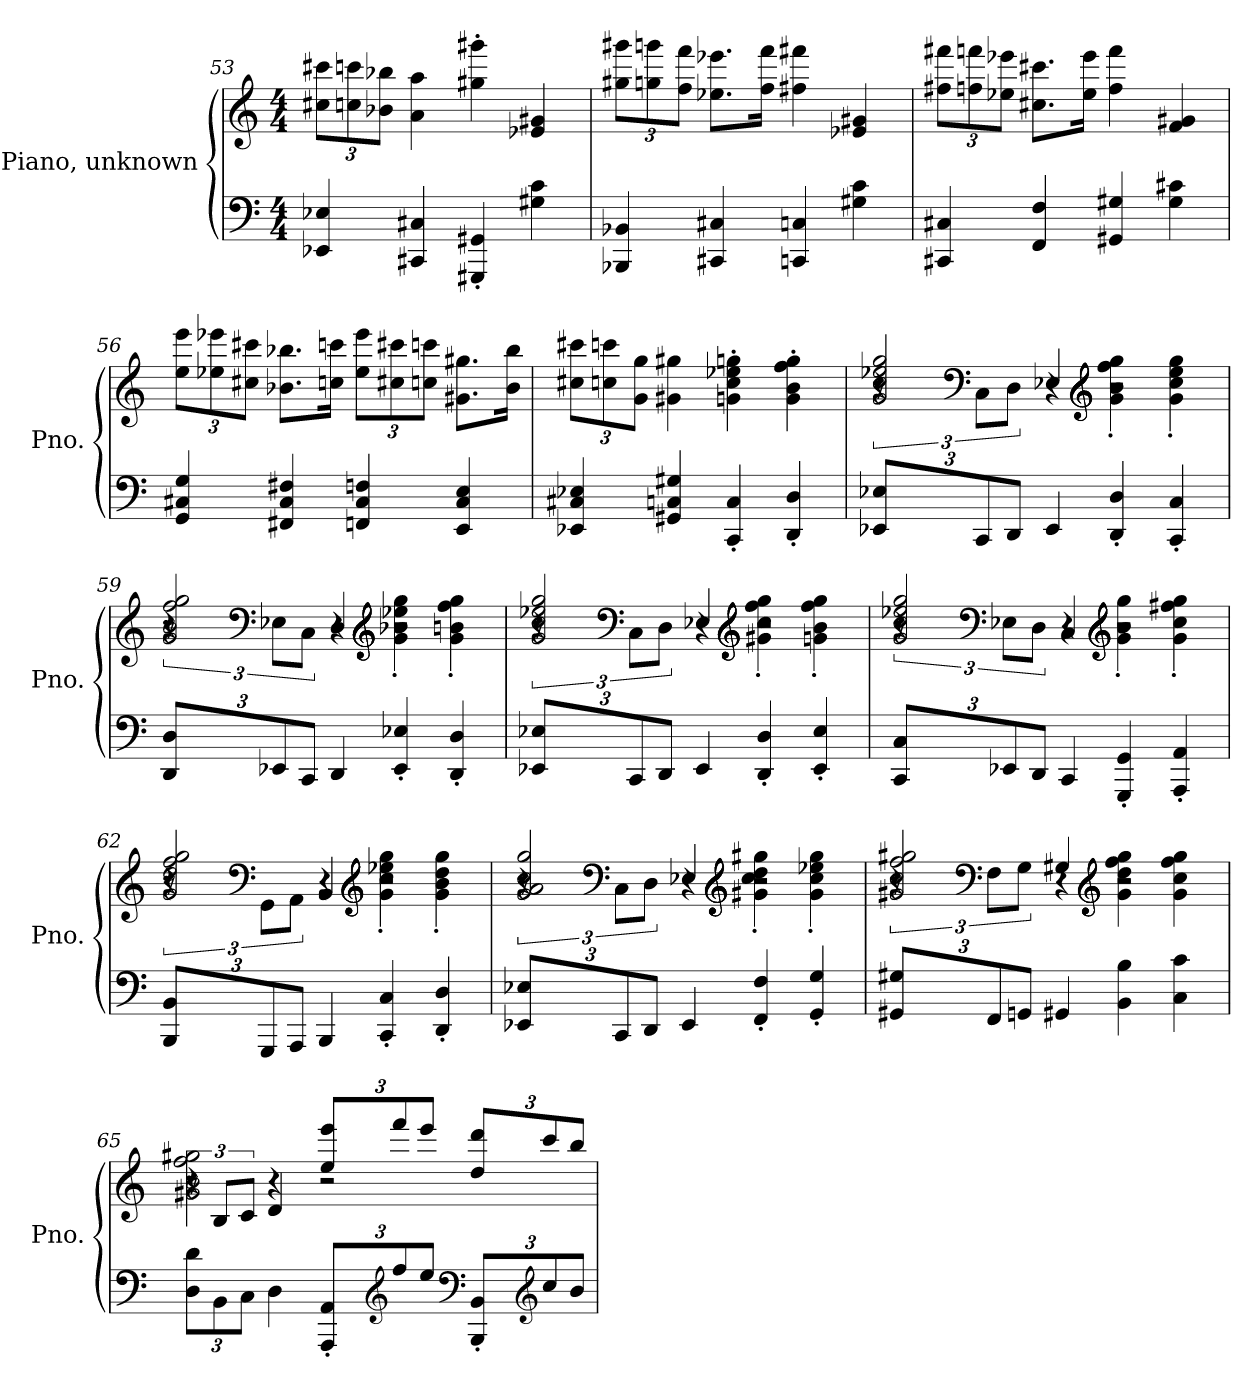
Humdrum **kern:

**kern	**kern
*part1	*part1
*staff2	*staff1
*I"Piano, unknown	*
*I'Pno.	*
!!LO:LB:g=z
*clefF4	*clefG2
*k[]	*k[]
*M4/4	*M4/4
*	*Xbrackettup
=53	=53
4EE-X/ 4E-X/	12cc#X\ 12ccc#X\L
.	12ccn\ 12cccn\
.	12b-X\ 12bb-X\J
4CC#X/ 4C#X/	4a\ 4aa\
4GGG#X/' 4GG#X/'	4gg#X\' 4ggg#X\'
4G#X\ 4c\	4e-X/ 4g#X/
=54	=54
4BBB-X/ 4BB-X/	12gg#X\ 12ggg#X\L
.	12ggn\ 12gggn\
.	12ff\ 12fff\J
4CC#X/ 4C#X/	8.ee-X\ 8.eee-X\L
.	16ff\ 16fff\Jk
4CCn/ 4Cn/	4ff#X\ 4fff#X\
4G#X\ 4c\	4e-X/ 4g#X/
=55	=55
4CC#X/ 4C#X/	12ff#X\ 12fff#X\L
.	12ffn\ 12fffn\
.	12ee-X\ 12eee-X\J
4FF/ 4F/	8.cc#X\ 8.ccc#X\L
.	16ee-\ 16eee-\Jk
4GG#X/ 4G#X/	4ff\ 4fff\
4G#\ 4c#X\	4f/ 4g#X/
!!LO:LB:g=z
=56	=56
4GG/ 4C#X/ 4G/	12ee\ 12eee\L
.	12ee-X\ 12eee-X\
.	12cc#X\ 12ccc#X\J
4FF#X/ 4C#/ 4F#X/	8.b-X\ 8.bb-X\L
.	16ccn\ 16cccn\Jk
4FFn/ 4C#/ 4Fn/	12ee-\ 12eee-\L
.	12cc#X\ 12ccc#X\
.	12ccn\ 12cccn\J
4EE/ 4C#/ 4E/	8.g#X\ 8.gg#X\L
.	16b-\ 16bb-\Jk
=57	=57
4EE-X/ 4C#X/ 4E-X/	12cc#X\ 12ccc#X\L
.	12ccn\ 12cccn\
.	12g\ 12gg\J
4GG#X/ 4Cn/ 4G#X/	4g#X\ 4gg#X\
4CC/' 4C/'	4gn\' 4cc\' 4ee-X\' 4ggn\'
4DD/' 4D/'	4g\' 4b\' 4ff\' 4gg\'
=58	=58
*	*^
*Xbrackettup	*	*brackettup
*	*	*^
12EE-X/ 12E-X/L	2g/ 2cc/ 2ee-X/ 2gg/	12r	4r
*	*clefF4	*	*
12CC/	.	12C\L	.
12DD/J	.	12D\J	.
4EE-/	.	4r	4E-X/
*	*clefG2	*	*
4DD/' 4D/'	2r	4g\' 4b\' 4ff\' 4gg\'	2r
4CC/' 4C/'	.	4g\' 4cc\' 4ee-\' 4gg\'	.
!!LO:PB:g=z	!!	!!
=59	=59	=59	=59
12DD/ 12D/L	2g/ 2b/ 2ff/ 2gg/	12r	4r
*	*clefF4	*	*
12EE-X/	.	12E-X\L	.
12CC/J	.	12C\J	.
4DD/	.	4r	4D/
*	*clefG2	*	*
4EE-/' 4E-X/'	2r	4g\' 4b-X\' 4ee-X\' 4gg\'	2r
4DD/' 4D/'	.	4g\' 4bn\' 4ff\' 4gg\'	.
=60	=60	=60	=60
12EE-X/ 12E-X/L	2g/ 2cc/ 2ee-X/ 2gg/	12r	4r
*	*clefF4	*	*
12CC/	.	12C\L	.
12DD/J	.	12D\J	.
4EE-/	.	4r	4E-X/
*	*clefG2	*	*
4DD/' 4D/'	2r	4g#X\' 4cc\' 4ff\' 4gg\'	2r
4EE-/' 4E-/'	.	4gn\' 4b\' 4ff\' 4gg\'	.
=61	=61	=61	=61
12CC/ 12C/L	2g/ 2cc/ 2ee-X/ 2gg/	12r	4r
*	*clefF4	*	*
12EE-X/	.	12E-X\L	.
12DD/J	.	12D\J	.
4CC/	.	4r	4C/
*	*clefG2	*	*
4GGG/' 4GG/'	2r	4g\' 4b\' 4gg\'	2r
4AAA/' 4AA/'	.	4g\' 4cc\' 4ff#X\' 4gg\'	.
!!LO:LB:g=z	!!	!!
=62	=62	=62	=62
12BBB/ 12BB/L	2g/ 2dd/ 2ff/ 2gg/	12r	4r
*	*clefF4	*	*
12GGG/	.	12GG\L	.
12AAA/J	.	12AA\J	.
4BBB/	.	4r	4BB/
*	*clefG2	*	*
4CC/' 4C/'	2r	4g\' 4cc\' 4ee-X\' 4gg\'	2r
4DD/' 4D/'	.	4g\' 4b\' 4dd\' 4gg\'	.
=63	=63	=63	=63
12EE-X/ 12E-X/L	2g/ 2a/ 2cc/ 2gg/	12r	4r
*	*clefF4	*	*
12CC/	.	12C\L	.
12DD/J	.	12D\J	.
4EE-/	.	4r	4E-X/
*	*clefG2	*	*
4FF/' 4F/'	2r	4g#X\' 4cc\' 4dd\' 4gg#X\'	2r
4GG/' 4G/'	.	4g#\' 4cc\' 4ee-X\' 4gg#\'	.
=64	=64	=64	=64
12GG#X/ 12G#X/L	2g#X/ 2cc/ 2ff/ 2gg#X/	12r	4r
*	*clefF4	*	*
12FF/	.	12F\L	.
12GGn/J	.	12G\J	.
4GG#X/	.	4r	4G#X/
*	*clefG2	*	*
4BB\ 4B\	2r	4g#\ 4dd\ 4ff\ 4gg#\	2r
4C\ 4c\	.	4g#\ 4cc\ 4ff\ 4gg#\	.
!!LO:LB:g=z	!!	!!
=65	=65	=65	=65
12D\ 12d\L	12r	2g#X\ 2b\ 2ff\ 2gg#X\	4r
12BB\	12B/L	.	.
12C\J	12c/J	.	.
4D\	4r	.	4d/
*	*Xbrackettup	*	*
12AAA/' 12AA/'L	12ee/ 12eee/L	2r	2r
*clefG2	*	*	*
12ff/	12fff/	.	.
12ee/J	12eee/J	.	.
*clefF4	*	*	*
12BBB/' 12BB/'L	12dd/ 12ddd/L	.	.
*clefG2	*	*	*
12cc/	12ccc/	.	.
12b/J	12bb/J	.	.
*	*v	*v	*v
=	=
*-	*-
